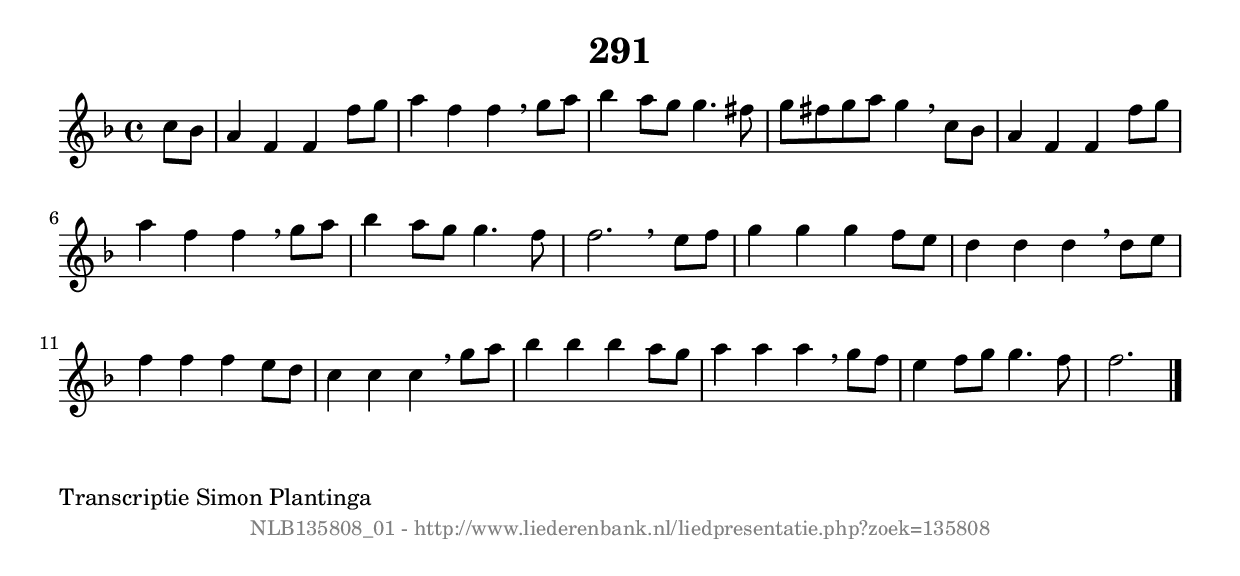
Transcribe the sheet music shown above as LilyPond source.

%
% produced by wce2krn 1.64 (7 June 2014)
%
\version"2.16"
#(append! paper-alist '(("long" . (cons (* 210 mm) (* 2000 mm)))))
#(set-default-paper-size "long")
sb = {\breathe}
mBreak = {\breathe }
bBreak = {\breathe }
x = {\once\override NoteHead #'style = #'cross }
gl=\glissando
itime={\override Staff.TimeSignature #'stencil = ##f }
ficta = {\once\set suggestAccidentals = ##t}
fine = {\once\override Score.RehearsalMark #'self-alignment-X = #1 \mark \markup {\italic{Fine}}}
dc = {\once\override Score.RehearsalMark #'self-alignment-X = #1 \mark \markup {\italic{D.C.}}}
dcf = {\once\override Score.RehearsalMark #'self-alignment-X = #1 \mark \markup {\italic{D.C. al Fine}}}
dcc = {\once\override Score.RehearsalMark #'self-alignment-X = #1 \mark \markup {\italic{D.C. al Coda}}}
ds = {\once\override Score.RehearsalMark #'self-alignment-X = #1 \mark \markup {\italic{D.S.}}}
dsf = {\once\override Score.RehearsalMark #'self-alignment-X = #1 \mark \markup {\italic{D.S. al Fine}}}
dsc = {\once\override Score.RehearsalMark #'self-alignment-X = #1 \mark \markup {\italic{D.S. al Coda}}}
pv = {\set Score.repeatCommands = #'((volta "1"))}
sv = {\set Score.repeatCommands = #'((volta "2"))}
tv = {\set Score.repeatCommands = #'((volta "3"))}
qv = {\set Score.repeatCommands = #'((volta "4"))}
xv = {\set Score.repeatCommands = #'((volta #f))}
\header{ tagline = ""
title = "291"
}
\score {{
\key f \major
\relative g'
{
\set melismaBusyProperties = #'()
\partial 32*8
\time 4/4
\tempo 4=120
\override Score.MetronomeMark #'transparent = ##t
\override Score.RehearsalMark #'break-visibility = #(vector #t #t #f)
c8 bes8 | a4 f4 f4 f'8 g8 | a4 f4 f4 \sb g8 a8 | bes4 a8 g8 g4. fis8 | g8 fis8 g8 a8 g4 \mBreak
c,8 bes8 | a4 f4 f4 f'8 g8 | a4 f4 f4 \sb g8 a8 | bes4 a8 g8 g4. f8 | f2. \bar ":|:" \bBreak
e8 f8 | g4 g4 g4 f8 e8 | d4 d4 d4 \sb d8 e8 | f4 f4 f4 e8 d8 | c4 c4 c4 \mBreak
g'8 a8 | bes4 bes4 bes4 a8 g8 | a4 a4 a4 \sb g8 f8 | e4 f8 g8 g4. f8 | f2. \bar "|."
 }}
 \midi { }
 \layout {
            indent = 0.0\cm
}
}
\markup { \wordwrap-string #" 
Transcriptie Simon Plantinga
"}
\markup { \vspace #0 } \markup { \with-color #grey \fill-line { \center-column { \smaller "NLB135808_01 - http://www.liederenbank.nl/liedpresentatie.php?zoek=135808" } } }
